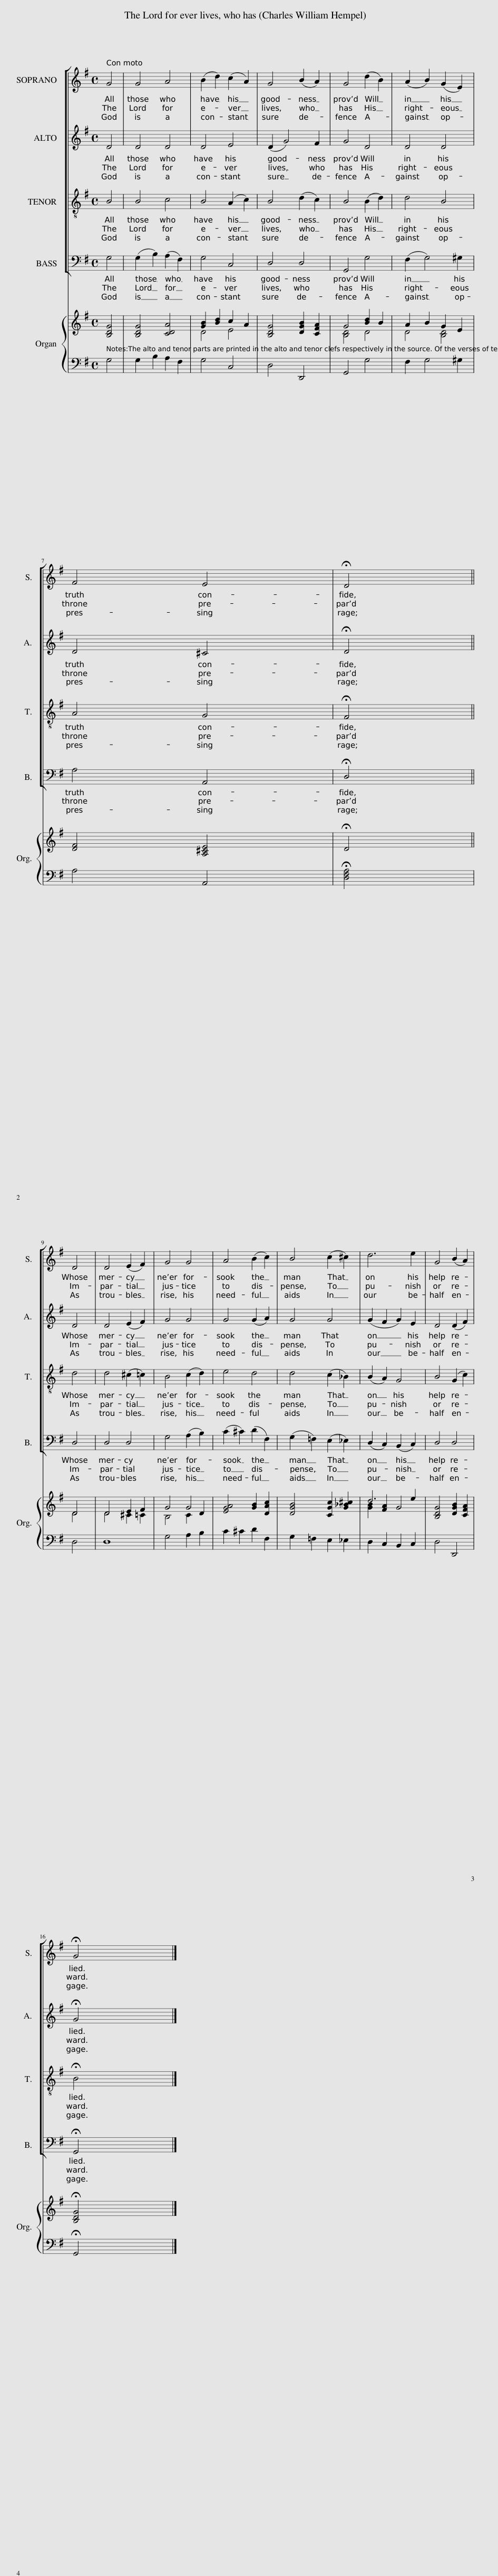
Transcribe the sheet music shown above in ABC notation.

X:1
%%score [ 1 2 3 4 ] { ( 5 7 ) | 6 }
L:1/8
M:4/4
I:linebreak $
K:G
V:1 treble
V:2 treble
V:3 treble-8 transpose=-12
V:4 bass
V:5 treble
V:7 treble
V:6 bass
V:1
 G4 | G4 A4 | (B2 d2) (c2 A2) | G4 (B2 A2) | G4 (d2 B2) | %5
 (A2 B2) (G2 E2) |$ F4 E4 | !fermata!D4 ||$ D4 | D4 (E2 F2) | %10
 G4 G4 | A4 (B2 c2) | B4 (c2 ^c2) | d6 e2 | G4 (B2 A2) |$ %15
 !fermata!G4 |] %16
V:2
 D4 | D4 D4 | D4 E4 | (D2 G4) F2 | G4 D4 | %5
 D4 D4 |$ D4 ^C4 | !fermata!D4 ||$ D4 | D4 (E2 F2) | %10
 G4 G4 | G4 (G2 A2) | G4 G4 | (G2 F2 G2) E2 | D4 (D2 F2) |$ %15
 !fermata!G4 |] %16
V:3
 B4 | B4 c4 | B4 (A2 c2) | B4 (d2 c2) | B4 (B2 d2) | %5
 d4 B4 |$ A4 G4 | !fermata!F4 ||$ d4 | d4 (^c2 =c2) | %10
 B4 (c2 d2) | e4 d4 | d4 (c2 _B2) | (B2 A2) G4 | B4 (G2 c2) |$ %15
 !fermata!B4 |] %16
V:4
 G,4 | (G,2 B,2) (A,2 F,2) | G,4 C,4 | D,4 D,4 | G,,4 G,4 | %5
 (F,2 G,4) ^G,2 |$ A,4 A,,4 | !fermata!D,4 ||$ D,4 | D,4 D,4 | %10
 G,4 (A,2 B,2) | (C2 ^C2) (D2 F,2) | (G,2 =F,2) (E,2 _E,2) | (D,2 C,2) (B,,2 C,2) | D,4 D,4 |$ %15
 !fermata!G,,4 |] %16
V:5
 [B,DG]4 | [B,DG]4 [CDA]4 | [GB]2 [Bd]2 c2 A2 | [B,DG]4 [DGB]2 [CFA]2 | G4 [Bd]2 B2 | %5
 A2 B2 G2 E2 |$ [DF]4 [A,^CE]4 | !fermata!D4 ||$ D4 | D4 E2 F2 | %10
 G4 G4 | [EGA]4 [GB]2 [DAc]2 | [DGB]4 [CGc]2 [G_B^c]2 | d6 e2 | [B,DG]4 [DGB]2 [CFA]2 |$ %15
 !fermata![B,DG]4 |] %16
V:6
 G,4 | G,2 B,2 A,2 F,2 | G,4 C,4 | D,4 D,,4 | G,,4 G,4 | %5
 F,2 G,4 ^G,2 |$ A,4 A,,4 | !fermata![D,F,A,]4 ||$ D,4 | D,8 | %10
 G,4 A,2 B,2 | C2 ^C2 D2 F,2 | G,2 =F,2 E,2 _E,2 | D,2 C,2 B,,2 C,2 | D,4 D,,4 |$ %15
 !fermata!G,,4 |] %16
V:7
 x4 | x8 | D4 E4 | x8 | [B,D]4 D4 | %5
 D4 [B,D]4 |$ x8 | x4 ||$ D4 | D4 ^C2 =C2 | %10
 B,4 C2 D2 | x8 | x8 | [GB]2 [FA]2 G4 | x8 |$ %15
 x4 |] %16
